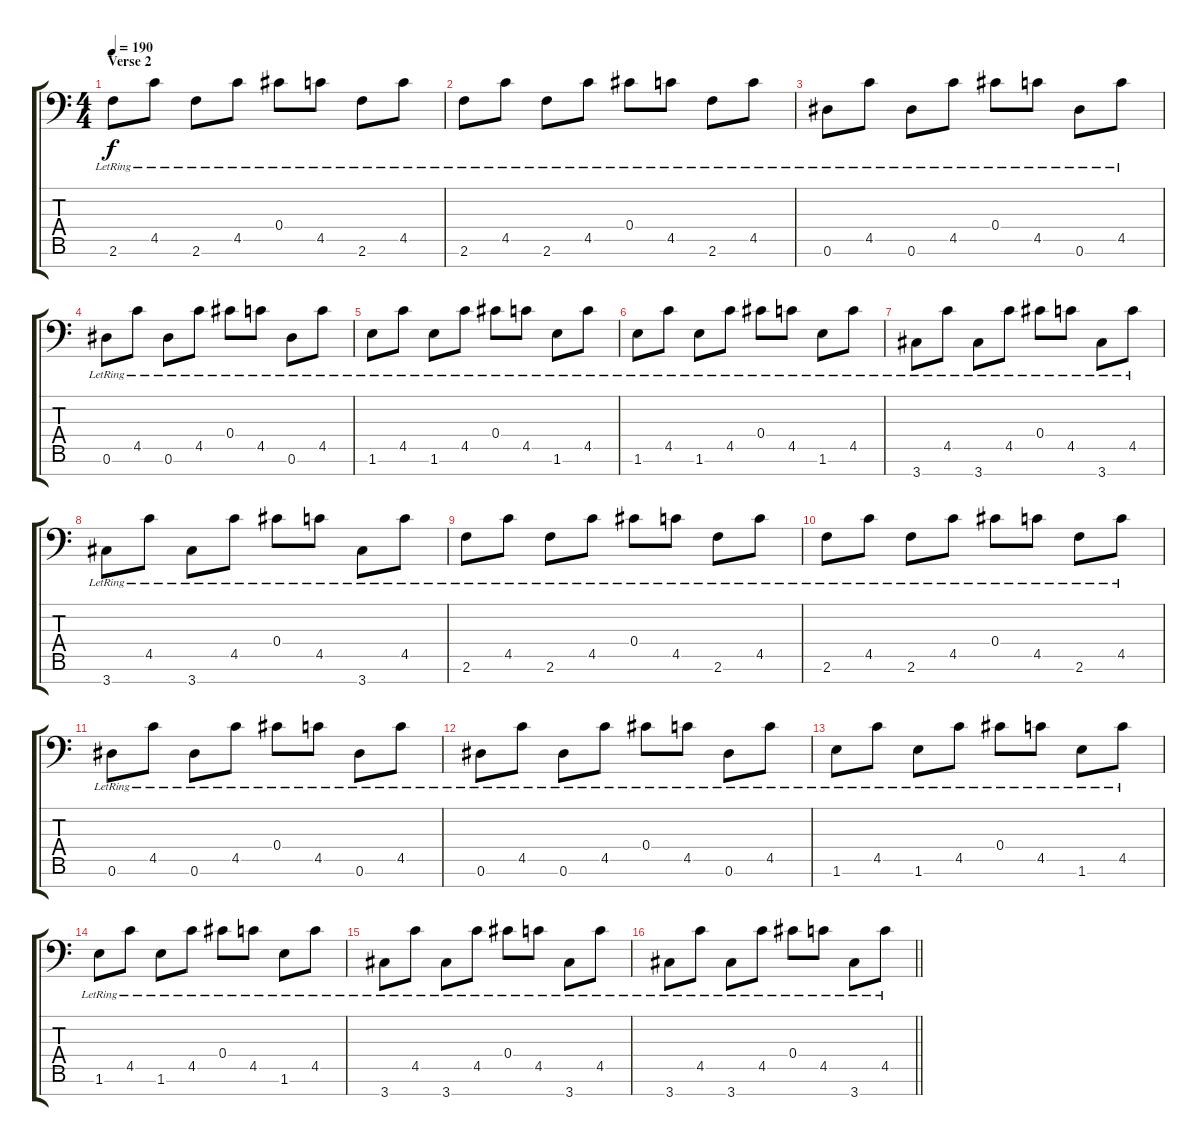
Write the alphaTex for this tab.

\track "" {instrument distortionguitar}
\staff {score tabs}
\tuning (Eb4 Bb3 Gb3 Db3 Ab2 Eb2 Bb1) {hide}
\ts (4 4)
\section ("" "Verse 2")
\tempo 190
\clef f4
\ks c
2.6{lr}.8{dy f instrument acousticguitarnylon} 4.5{lr}.8 2.6{lr}.8 4.5{lr}.8 0.4{lr}.8 4.5{lr}.8 2.6{lr}.8 4.5{lr}.8 |
2.6{lr}.8 4.5{lr}.8 2.6{lr}.8 4.5{lr}.8 0.4{lr}.8 4.5{lr}.8 2.6{lr}.8 4.5{lr}.8 |
0.6{lr}.8 4.5{lr}.8 0.6{lr}.8 4.5{lr}.8 0.4{lr}.8 4.5{lr}.8 0.6{lr}.8 4.5{lr}.8 |
0.6{lr}.8 4.5{lr}.8 0.6{lr}.8 4.5{lr}.8 0.4{lr}.8 4.5{lr}.8 0.6{lr}.8 4.5{lr}.8 |
1.6{lr}.8 4.5{lr}.8 1.6{lr}.8 4.5{lr}.8 0.4{lr}.8 4.5{lr}.8 1.6{lr}.8 4.5{lr}.8 |
1.6{lr}.8 4.5{lr}.8 1.6{lr}.8 4.5{lr}.8 0.4{lr}.8 4.5{lr}.8 1.6{lr}.8 4.5{lr}.8 |
3.7{lr}.8 4.5{lr}.8 3.7{lr}.8 4.5{lr}.8 0.4{lr}.8 4.5{lr}.8 3.7{lr}.8 4.5{lr}.8 |
3.7{lr}.8 4.5{lr}.8 3.7{lr}.8 4.5{lr}.8 0.4{lr}.8 4.5{lr}.8 3.7{lr}.8 4.5{lr}.8 |
2.6{lr}.8 4.5{lr}.8 2.6{lr}.8 4.5{lr}.8 0.4{lr}.8 4.5{lr}.8 2.6{lr}.8 4.5{lr}.8 |
2.6{lr}.8 4.5{lr}.8 2.6{lr}.8 4.5{lr}.8 0.4{lr}.8 4.5{lr}.8 2.6{lr}.8 4.5{lr}.8 |
0.6{lr}.8 4.5{lr}.8 0.6{lr}.8 4.5{lr}.8 0.4{lr}.8 4.5{lr}.8 0.6{lr}.8 4.5{lr}.8 |
0.6{lr}.8 4.5{lr}.8 0.6{lr}.8 4.5{lr}.8 0.4{lr}.8 4.5{lr}.8 0.6{lr}.8 4.5{lr}.8 |
1.6{lr}.8 4.5{lr}.8 1.6{lr}.8 4.5{lr}.8 0.4{lr}.8 4.5{lr}.8 1.6{lr}.8 4.5{lr}.8 |
1.6{lr}.8 4.5{lr}.8 1.6{lr}.8 4.5{lr}.8 0.4{lr}.8 4.5{lr}.8 1.6{lr}.8 4.5{lr}.8 |
3.7{lr}.8 4.5{lr}.8 3.7{lr}.8 4.5{lr}.8 0.4{lr}.8 4.5{lr}.8 3.7{lr}.8 4.5{lr}.8 |
\barLineRight lightlight
3.7{lr}.8 4.5{lr}.8 3.7{lr}.8 4.5{lr}.8 0.4{lr}.8 4.5{lr}.8 3.7{lr}.8 4.5{lr}.8
